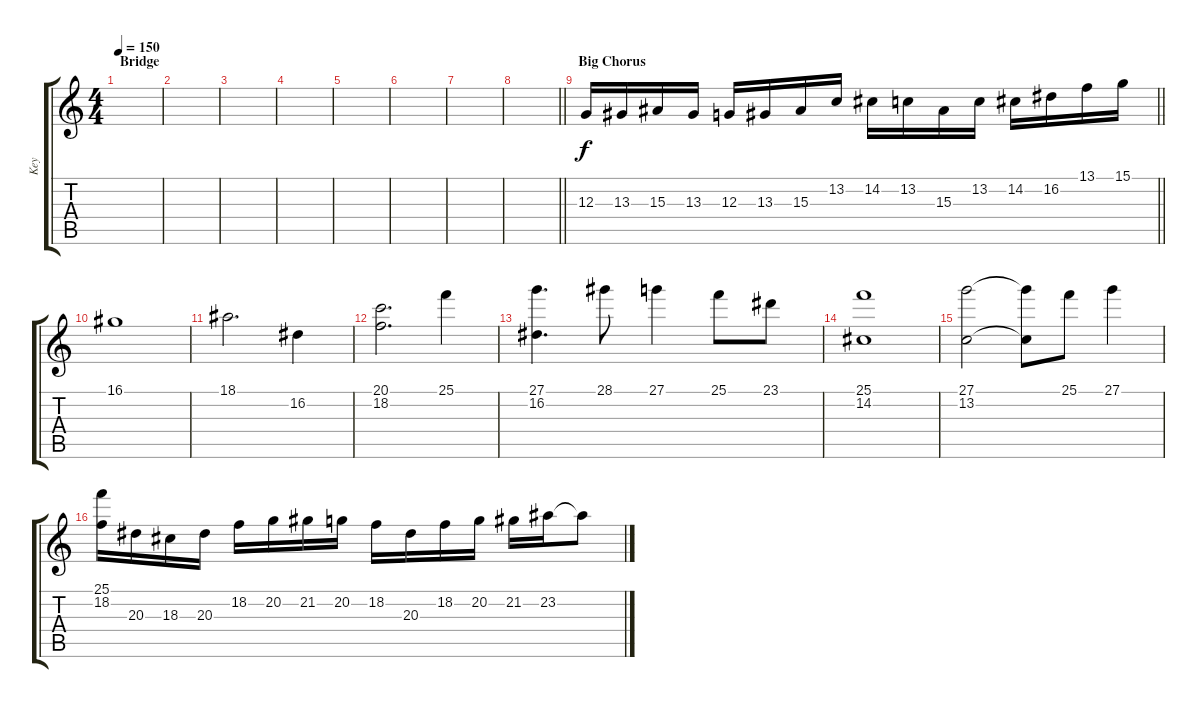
\track ("Key" "Key") {instrument stringensemble1}
\staff {score tabs}
\tuning (E4 B3 G3 D3 A2 E2) {hide}
\ts (4 4)
\section ("" "Bridge")
\tempo 150
\clef g2
\ks c
|
|
|
|
|
|
|
\barLineRight lightlight
|
\section ("" "Big Chorus")
\barLineRight lightlight
12.3.16 13.3.16 15.3.16 13.3.16 12.3.16 13.3.16 15.3.16 13.2.16 14.2.16 13.2.16 15.3.16 13.2.16 14.2.16 16.2.16 13.1.16 15.1.16 |
16.1.1 |
18.1.2{d} 16.2.4 |
(20.1 18.2).2{d} 25.1.4 |
(27.1 16.2).4{d} 28.1.8 27.1.4 25.1.8 23.1.8 |
(25.1 14.2).1 |
(27.1 13.2).2 (27.1{t} 13.2{t}).8 25.1.8 27.1.4 |
(25.1 18.2).16 20.3.16 18.3.16 20.3.16 18.2.16 20.2.16 21.2.16 20.2.16 18.2.16 20.3.16 18.2.16 20.2.16 21.2.16 23.2.16 23.2{t}.8
